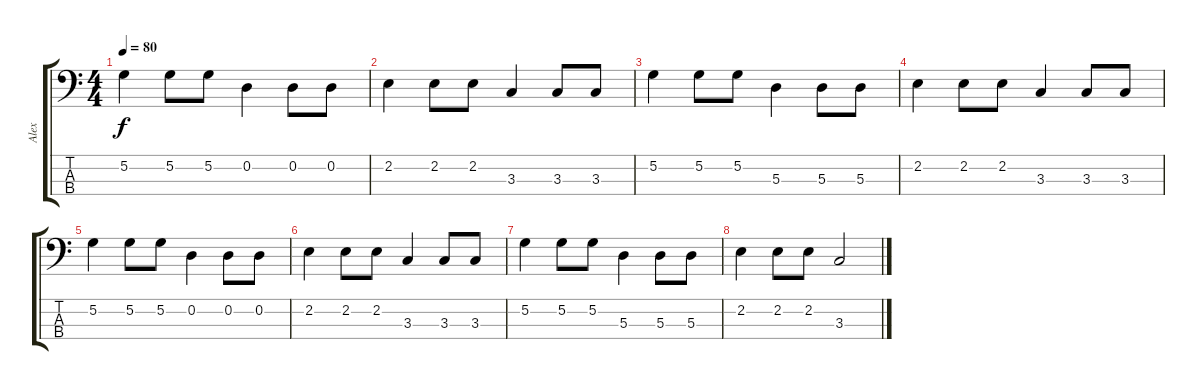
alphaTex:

\track ("Alex" "Alex") {instrument electricbassfinger}
\staff {score tabs}
\tuning (G2 D2 A1 E1) {hide}
\ts (4 4)
\tempo 80
\clef f4
\ks c
5.2.4{dy f} 5.2.8 5.2.8 0.2.4 0.2.8 0.2.8 |
2.2.4 2.2.8 2.2.8 3.3.4 3.3.8 3.3.8 |
5.2.4 5.2.8 5.2.8 5.3.4 5.3.8 5.3.8 |
2.2.4 2.2.8 2.2.8 3.3.4 3.3.8 3.3.8 |
5.2.4 5.2.8 5.2.8 0.2.4 0.2.8 0.2.8 |
2.2.4 2.2.8 2.2.8 3.3.4 3.3.8 3.3.8 |
5.2.4 5.2.8 5.2.8 5.3.4 5.3.8 5.3.8 |
2.2.4 2.2.8 2.2.8 3.3.2
